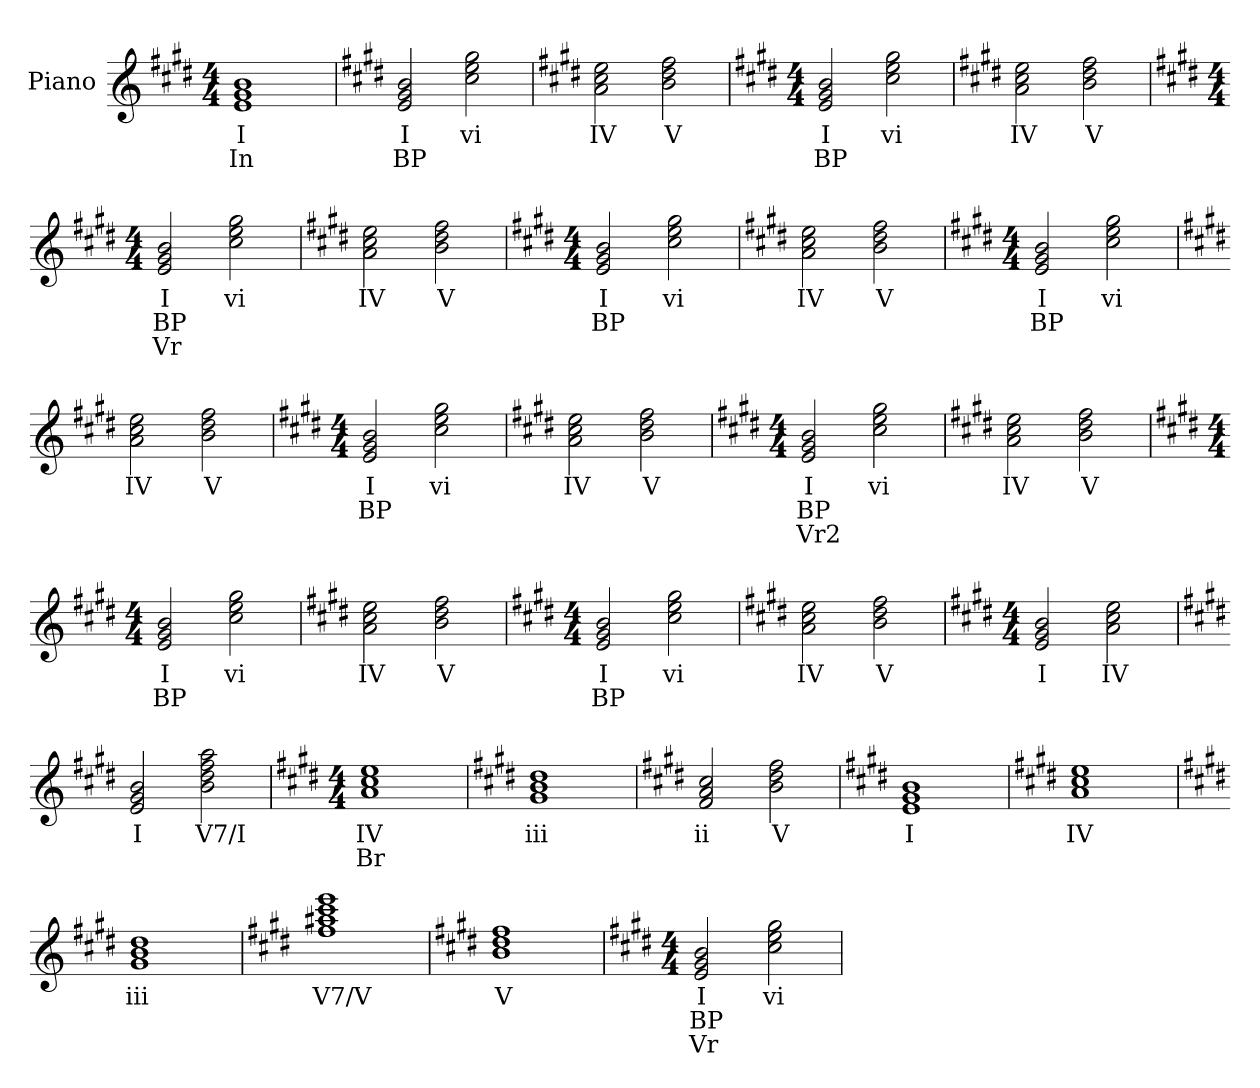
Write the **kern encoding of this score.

**kern	**text	**text	**text
*part1	*part1	*part1	*part1
*staff1	*staff1	*staff1	*staff1
*I"Piano	*	*	*
*I'Pno	*	*	*
*k[f#c#g#d#]	*	*	*
*E:	*	*	*
*M4/4	*	*	*
=	=	=	=
1e 1g# 1b	I	In	.
=	=	=	=
*k[f#c#g#d#]	*	*	*
*E:	*	*	*
2e 2g# 2b	I	BP	.
2cc# 2ee 2gg#	vi	.	.
=	=	=	=
*k[f#c#g#d#]	*	*	*
*E:	*	*	*
2a 2cc# 2ee	IV	.	.
2b 2dd# 2ff#	V	.	.
=	=	=	=
*k[f#c#g#d#]	*	*	*
*E:	*	*	*
*M4/4	*	*	*
2e 2g# 2b	I	BP	.
2cc# 2ee 2gg#	vi	.	.
=	=	=	=
*k[f#c#g#d#]	*	*	*
*E:	*	*	*
2a 2cc# 2ee	IV	.	.
2b 2dd# 2ff#	V	.	.
=	=	=	=
*k[f#c#g#d#]	*	*	*
*E:	*	*	*
*M4/4	*	*	*
2e 2g# 2b	I	BP	Vr
2cc# 2ee 2gg#	vi	.	.
=	=	=	=
*k[f#c#g#d#]	*	*	*
*E:	*	*	*
2a 2cc# 2ee	IV	.	.
2b 2dd# 2ff#	V	.	.
=	=	=	=
*k[f#c#g#d#]	*	*	*
*E:	*	*	*
*M4/4	*	*	*
2e 2g# 2b	I	BP	.
2cc# 2ee 2gg#	vi	.	.
=	=	=	=
*k[f#c#g#d#]	*	*	*
*E:	*	*	*
2a 2cc# 2ee	IV	.	.
2b 2dd# 2ff#	V	.	.
=	=	=	=
*k[f#c#g#d#]	*	*	*
*E:	*	*	*
*M4/4	*	*	*
2e 2g# 2b	I	BP	.
2cc# 2ee 2gg#	vi	.	.
=	=	=	=
*k[f#c#g#d#]	*	*	*
*E:	*	*	*
2a 2cc# 2ee	IV	.	.
2b 2dd# 2ff#	V	.	.
=	=	=	=
*k[f#c#g#d#]	*	*	*
*E:	*	*	*
*M4/4	*	*	*
2e 2g# 2b	I	BP	.
2cc# 2ee 2gg#	vi	.	.
=	=	=	=
*k[f#c#g#d#]	*	*	*
*E:	*	*	*
2a 2cc# 2ee	IV	.	.
2b 2dd# 2ff#	V	.	.
=	=	=	=
*k[f#c#g#d#]	*	*	*
*E:	*	*	*
*M4/4	*	*	*
2e 2g# 2b	I	BP	Vr2
2cc# 2ee 2gg#	vi	.	.
=	=	=	=
*k[f#c#g#d#]	*	*	*
*E:	*	*	*
2a 2cc# 2ee	IV	.	.
2b 2dd# 2ff#	V	.	.
=	=	=	=
*k[f#c#g#d#]	*	*	*
*E:	*	*	*
*M4/4	*	*	*
2e 2g# 2b	I	BP	.
2cc# 2ee 2gg#	vi	.	.
=	=	=	=
*k[f#c#g#d#]	*	*	*
*E:	*	*	*
2a 2cc# 2ee	IV	.	.
2b 2dd# 2ff#	V	.	.
=	=	=	=
*k[f#c#g#d#]	*	*	*
*E:	*	*	*
*M4/4	*	*	*
2e 2g# 2b	I	BP	.
2cc# 2ee 2gg#	vi	.	.
=	=	=	=
*k[f#c#g#d#]	*	*	*
*E:	*	*	*
2a 2cc# 2ee	IV	.	.
2b 2dd# 2ff#	V	.	.
=	=	=	=
*k[f#c#g#d#]	*	*	*
*E:	*	*	*
*M4/4	*	*	*
2e 2g# 2b	I	.	.
2a 2cc# 2ee	IV	.	.
=	=	=	=
*k[f#c#g#d#]	*	*	*
*E:	*	*	*
2e 2g# 2b	I	.	.
2b 2dd# 2ff# 2aa	V7/I	.	.
=	=	=	=
*k[f#c#g#d#]	*	*	*
*E:	*	*	*
*M4/4	*	*	*
1a 1cc# 1ee	IV	Br	.
=	=	=	=
*k[f#c#g#d#]	*	*	*
*E:	*	*	*
1g# 1b 1dd#	iii	.	.
=	=	=	=
*k[f#c#g#d#]	*	*	*
*E:	*	*	*
2f# 2a 2cc#	ii	.	.
2b 2dd# 2ff#	V	.	.
=	=	=	=
*k[f#c#g#d#]	*	*	*
*E:	*	*	*
1e 1g# 1b	I	.	.
=	=	=	=
*k[f#c#g#d#]	*	*	*
*E:	*	*	*
1a 1cc# 1ee	IV	.	.
=	=	=	=
*k[f#c#g#d#]	*	*	*
*E:	*	*	*
1g# 1b 1dd#	iii	.	.
=	=	=	=
*k[f#c#g#d#]	*	*	*
*E:	*	*	*
1ff# 1aa#X 1ccc# 1eee	V7/V	.	.
=	=	=	=
*k[f#c#g#d#]	*	*	*
*E:	*	*	*
1b 1dd# 1ff#	V	.	.
=	=	=	=
*k[f#c#g#d#]	*	*	*
*E:	*	*	*
*M4/4	*	*	*
2e 2g# 2b	I	BP	Vr
2cc# 2ee 2gg#	vi	.	.
=	=	=	=
*-	*-	*-	*-
